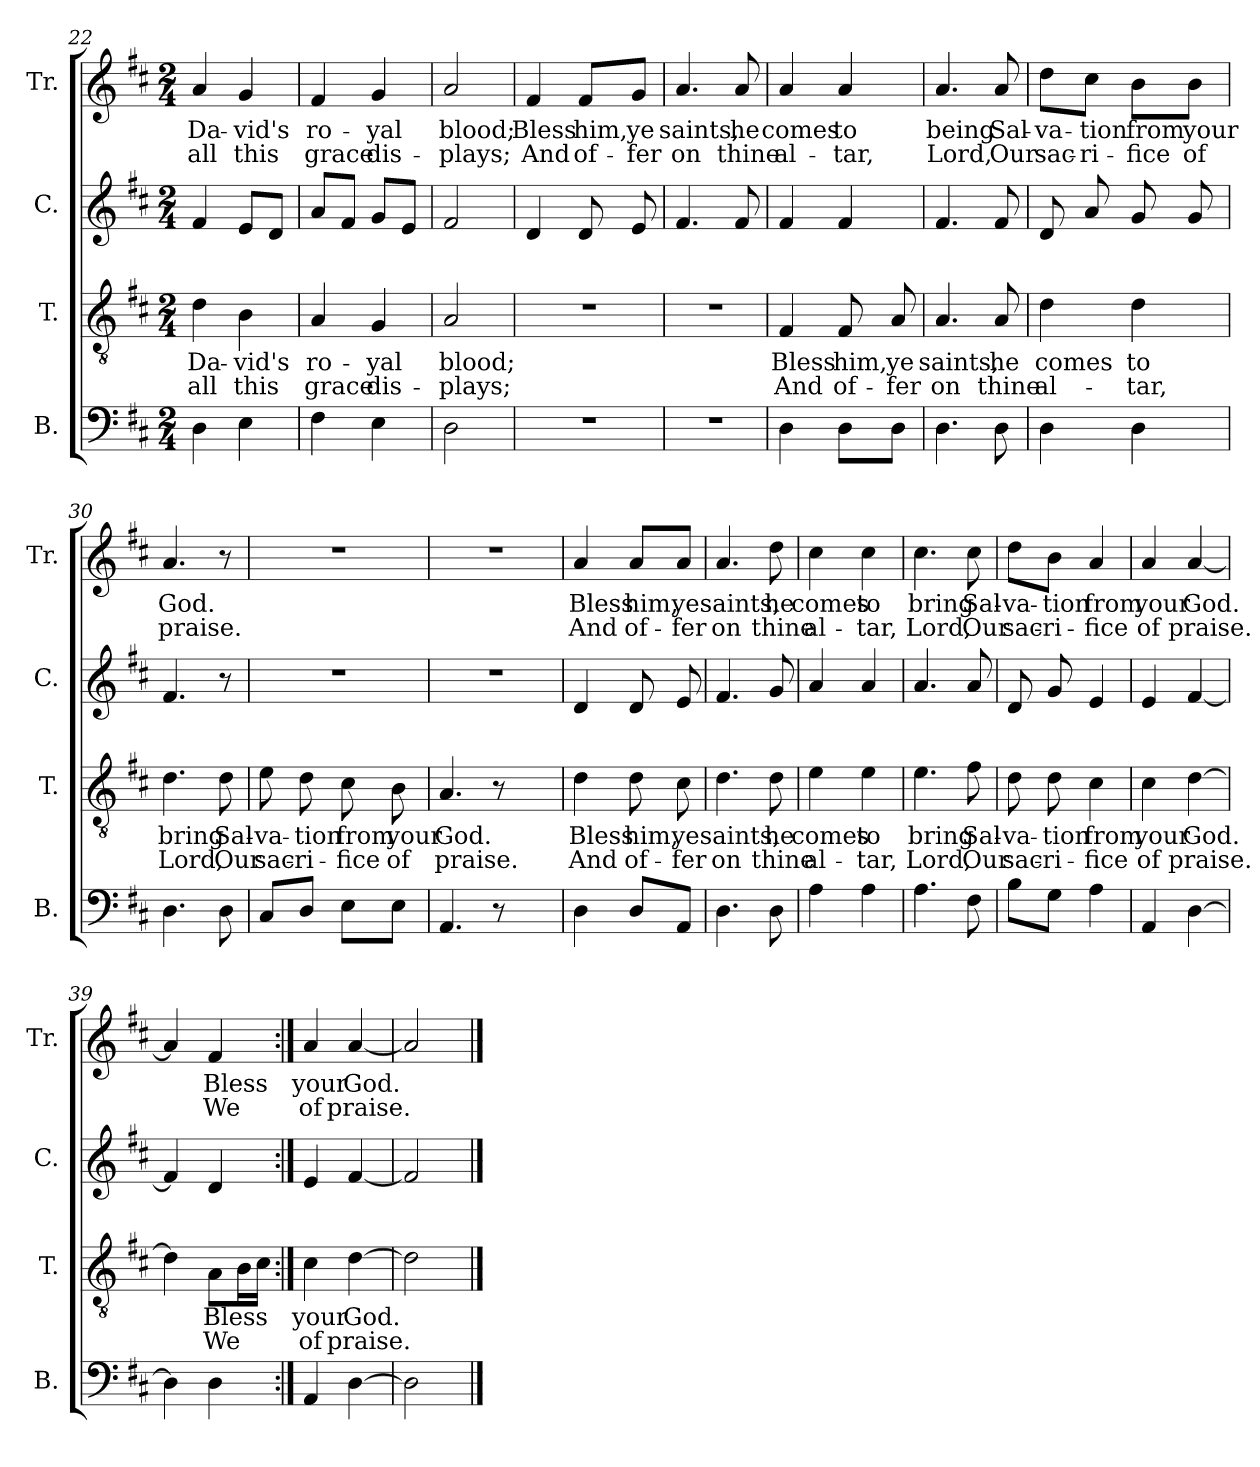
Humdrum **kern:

**kern	**kern	**text	**text	**kern	**kern	**text	**text
*part4	*part3	*part3	*part3	*part2	*part1	*part1	*part1
*staff4	*staff3	*staff3	*staff3	*staff2	*staff1	*staff1	*staff1
*I"B.	*I"T.	*	*	*I"C.	*I"Tr.	*	*
*I'B.	*I'T.	*	*	*I'C.	*I'Tr.	*	*
*clefF4	*clefGv2	*	*	*clefG2	*clefG2	*	*
*k[f#c#]	*k[f#c#]	*	*	*k[f#c#]	*k[f#c#]	*	*
*M2/4	*M2/4	*	*	*M2/4	*M2/4	*	*
=22	=22	=22	=22	=22	=22	=22	=22
4D\	4d\	Da-	all	4f#/	4a/	Da-	all
4E\	4B\	-vid's	this	8e/L	4g/	-vid's	this
.	.	.	.	8d/J	.	.	.
=23	=23	=23	=23	=23	=23	=23	=23
4F#\	4A/	ro-	grace	8a/L	4f#/	ro-	grace
.	.	.	.	8f#/J	.	.	.
4E\	4G/	-yal	dis-	8g/L	4g/	-yal	dis-
.	.	.	.	8e/J	.	.	.
=24	=24	=24	=24	=24	=24	=24	=24
2D\	2A/	blood;	-plays;	2f#/	2a/	blood;	-plays;
=25	=25	=25	=25	=25	=25	=25	=25
2r	2r	.	.	4d/	4f#/	Bless	And
.	.	.	.	8d/	8f#/L	him,	of-
.	.	.	.	8e/	8g/J	ye	-fer
=26	=26	=26	=26	=26	=26	=26	=26
2r	2r	.	.	4.f#/	4.a/	saints,	on
.	.	.	.	8f#/	8a/	he	thine
!!LO:PB:g=z
=27	=27	=27	=27	=27	=27	=27	=27
4D\	4F#/	Bless	And	4f#/	4a/	comes	al-
8D\L	8F#/	him,	of-	4f#/	4a/	to	-tar,
8D\J	8A/	ye	-fer	.	.	.	.
=28	=28	=28	=28	=28	=28	=28	=28
4.D\	4.A/	saints,	on	4.f#/	4.a/	being	Lord,
8D\	8A/	he	thine	8f#/	8a/	Sal-	Our
=29	=29	=29	=29	=29	=29	=29	=29
4D\	4d\	comes	al-	8d/	8dd\L	-va-	sac-
.	.	.	.	8a/	8cc#\J	-tion	-ri-
4D\	4d\	to	-tar,	8g/	8b\L	from	-fice
.	.	.	.	8g/	8b\J	your	of
=30	=30	=30	=30	=30	=30	=30	=30
4.D\	4.d\	bring	Lord,	4.f#/	4.a/	God.	praise.
8D\	8d\	Sal-	Our	8r	8r	.	.
=31	=31	=31	=31	=31	=31	=31	=31
8C#/L	8e\	-va-	sac-	2r	2r	.	.
8D/J	8d\	-tion	-ri-	.	.	.	.
8E\L	8c#\	from	-fice	.	.	.	.
8E\J	8B\	your	of	.	.	.	.
=32	=32	=32	=32	=32	=32	=32	=32
4.AA/	4.A/	God.	praise.	2r	2r	.	.
8r	8r	.	.	.	.	.	.
=33	=33	=33	=33	=33	=33	=33	=33
4D\	4d\	Bless	And	4d/	4a/	Bless	And
8D/L	8d\	him,	of-	8d/	8a/L	him,	of-
8AA/J	8c#\	ye	-fer	8e/	8a/J	ye	-fer
!!LO:LB:g=z
=34	=34	=34	=34	=34	=34	=34	=34
4.D\	4.d\	saints,	on	4.f#/	4.a/	saints,	on
8D\	8d\	he	thine	8g/	8dd\	he	thine
=35	=35	=35	=35	=35	=35	=35	=35
4A\	4e\	comes	al-	4a/	4cc#\	comes	al-
4A\	4e\	to	-tar,	4a/	4cc#\	to	-tar,
=36	=36	=36	=36	=36	=36	=36	=36
4.A\	4.e\	bring	Lord,	4.a/	4.cc#\	bring	Lord,
8F#\	8f#\	Sal-	Our	8a/	8cc#\	Sal-	Our
=37	=37	=37	=37	=37	=37	=37	=37
8B\L	8d\	-va-	sac-	8d/	8dd\L	-va-	sac-
8G\J	8d\	-tion	-ri-	8g/	8b\J	-tion	-ri-
4A\	4c#\	from	-fice	4e/	4a/	from	-fice
=38	=38	=38	=38	=38	=38	=38	=38
4AA/	4c#\	your	of	4e/	4a/	your	of
[4D\	[4d\	God.	praise.	[4f#/	[4a/	God.	praise.
=39	=39	=39	=39	=39	=39	=39	=39
4D\]	4d\]	.	.	4f#/]	4a/]	.	.
4D\	8A\L	Bless	We	4d/	4f#/	Bless	We
.	16B\L	.	.	.	.	.	.
.	16c#\JJ	.	.	.	.	.	.
=40:|!	=40:|!	=40:|!	=40:|!	=40:|!	=40:|!	=40:|!	=40:|!
4AA/	4c#\	your	of	4e/	4a/	your	of
[4D\	[4d\	God.	praise.	[4f#/	[4a/	God.	praise.
=41	=41	=41	=41	=41	=41	=41	=41
2D\]	2d\]	.	.	2f#/]	2a/]	.	.
==	==	==	==	==	==	==	==
*-	*-	*-	*-	*-	*-	*-	*-
